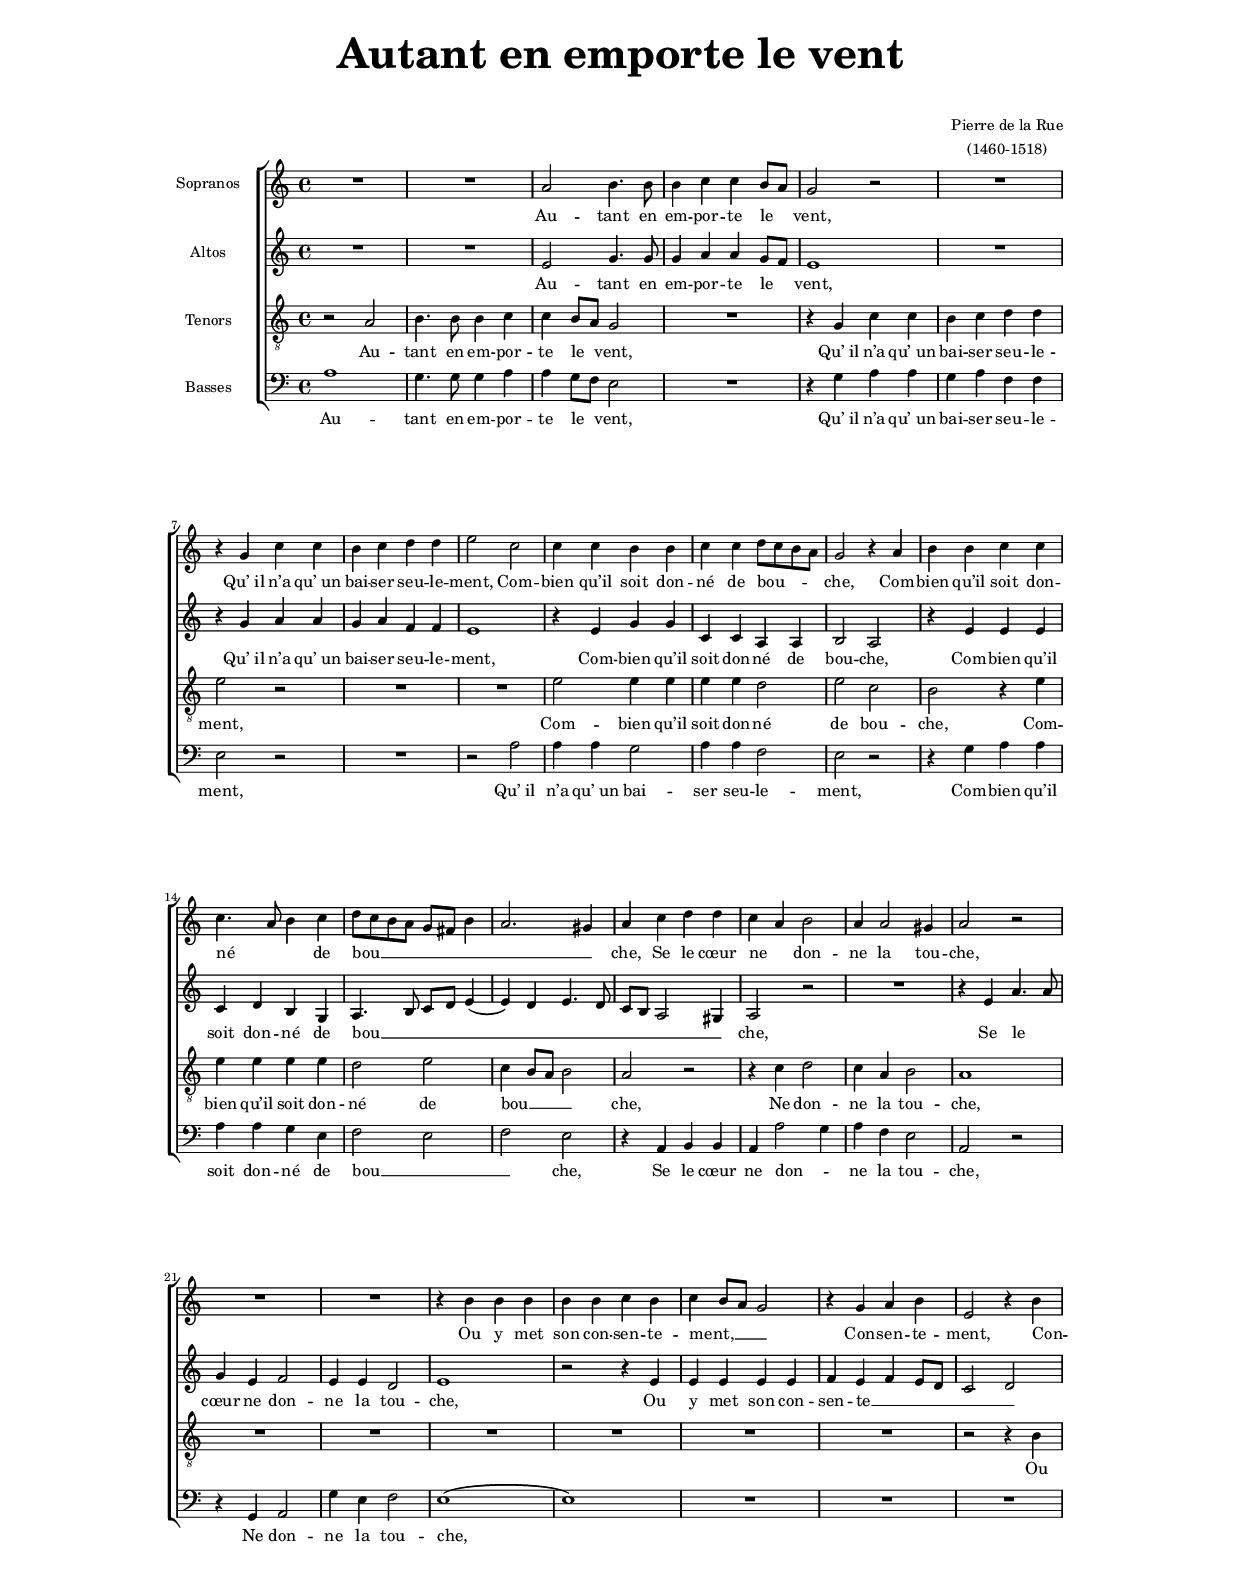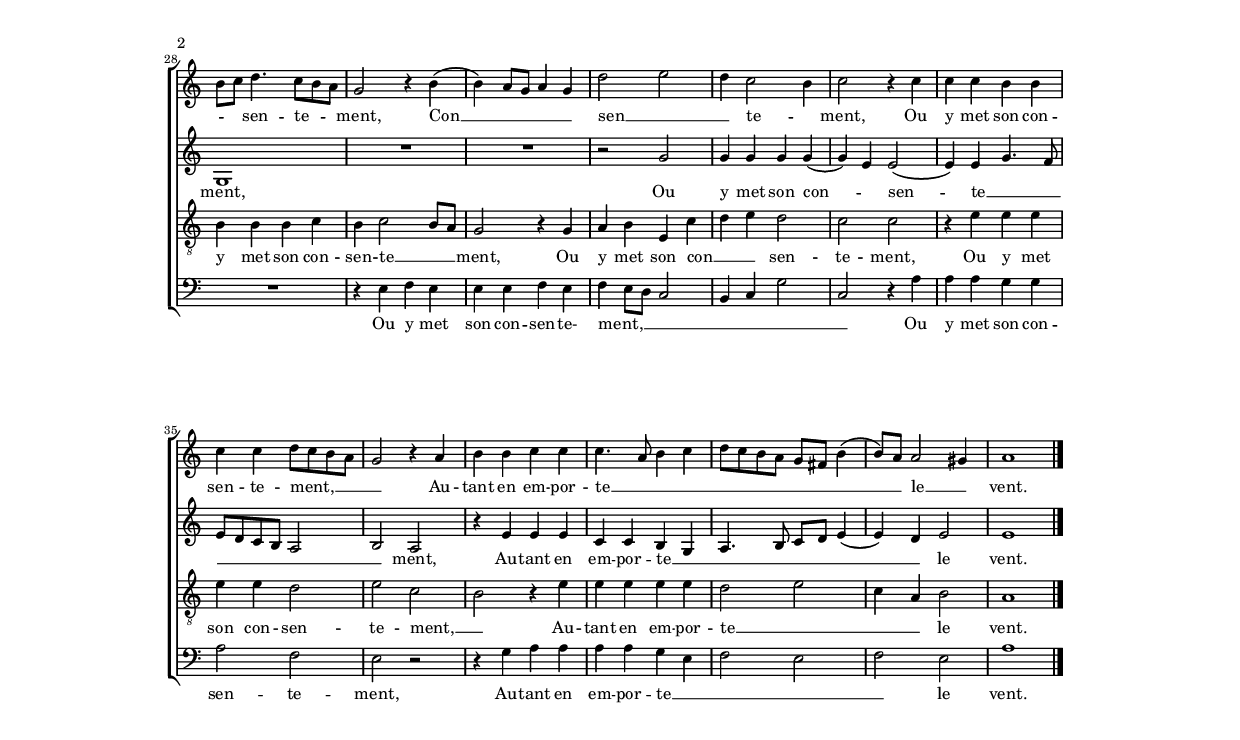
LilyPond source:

\version "2.12.1"

%---------------------------------------------------------------------------
%	COLLECTION DE CHOEURS
%	SANS ACCOMPAGNEMENT
%	Pour servir à l'étude du chant d'ensemble
%	dans les Conservatoires et Écoles de musique
%	Par F. A. GEVAERT
%	4e fascicule
%
%	Ed. Henry Lemoine et Cie
%	lastupdated = "2010/Apr/10"
%---------------------------------------------------------------------------

\paper {
	line-width = 15\cm 
	top-margin = 1.2\cm
	bottom-margin = 2.4\cm
	after-title-space = 4\cm
}

#(set-global-staff-size 13)
#(ly:set-option 'point-and-click #f)

%---------------------------------------------------------------------------
%	
%---------------------------------------------------------------------------

\header {
	title = \markup \center-column {
		\pad-markup #3 {
			\fontsize #+5
			"Autant en emporte le vent"
		}
	}
	composer = \markup {
		\pad-to-box #'(0 . 0) #'(0 . 5)
		\center-column {
			"Pierre de la Rue"
			"(1460-1518)"
		}
	}
	% meter = \markup {
		% \pad-to-box #'(0 . 0) #'(0 . 10) {  \bold \italic
			% "Allegretto  "
			% \upright \teeny ( \general-align #Y #DOWN \note #"4" #UP = 108 )
		% }
	% }
}

%---------------------------------------------------------------------------
%	
%---------------------------------------------------------------------------

global = {
	\time 4/4
	\key a \minor
	\override DynamicTextSpanner #'dash-period = #-1.0
	\override Score.Hairpin #'to-barline = ##f
}
print = {
	\autoBeamOff
	\dynamicUp
}
mid = {
	\tempo 4=130
}

% rit = \markup { \italic { Riten. } }
% rin = \markup { \italic { Rinf. } }
% solo = \markup { SOLO }
% coro = \markup { CHOEUR }
% resp = \markup { \musicglyph #"scripts.ufermata" }
% lie = \markup { \italic { lié } }
% plie = \markup { \dynamic p {  et lié } }
% pplie = \markup { \dynamic pp {  et lié } }
% Atem = \markup { A tempo }
% resp = \markup { \line { \musicglyph #"scripts.rcomma" \translate #'(-0.8 . 1.6) \musicglyph #"scripts.ufermata" } }
% endResp = \markup { \translate #'(5.5 . 0) { \musicglyph #"scripts.ufermata" } }

%---------------------------------------------------------------------------
%	NOTES
%---------------------------------------------------------------------------

Sop = \relative c'' {
	\set Staff.instrumentName = #"Sopranos "
	
	R1
	R1
	a2 b4. b8
	b4 c c b8[ a]
	g2 r
	R1
	
	r4 g c c
	b4 c d d
	e2 c
	c4 c b b
	c4 c d8[ c b a]
	g2 r4 a
	
	b4 b c c
	c4. a8 b4 c
	d8[ c b a] g[ fis] b4
	a2. gis4
	a4 c d d
	c4 a b2
	
	a4 a2 gis4
	a2 r
	R1
	R1
	r4 b b b
	b b c b
	
	c4 b8[ a] g2
	r4 g a b
	e,2 r4 b'
	b8[ c] d4. c8[ b a]
	g2 r4 b(
	b4) a8[ g] a4 g
	
	d'2 e
	d4 c2 b4
	c2 r4 c
	c4 c b b
	c c d8[ c b a]
	g2 r4 a
	
	b b c c
	c4. a8 b4 c
	d8[ c b a]
	g[ fis] b4(
	b8)[ a] a2 gis4
	a1
}
Alt = \relative c' {
	\set Staff.instrumentName = #"Altos "

	R1*2
	e2 g4. g8
	g4 a a g8[ f]
	e1
	R1
	
	r4 g a a
	g a f f
	e1
	r4 e g g
	c, c a a
	b2 a
	
	r4 e' e e
	c d b g
	a4. b8 c[ d] e4(
	e) d e4. d8
	c[ b] a2 gis4
	a2 r
	
	R1
	r4 e' a4. a8
	g4 e f2
	e4 e d2
	e1
	r2 r4 e
	
	e e e e
	f e f e8[ d]
	c2 d
	g,1
	R1*2
	
	r2 g'
	g4 g g g(
	g) e e2(
	e4) e g4. f8
	e[ d c b] a2
	b a
	
	r4 e' e e
	c c b g
	a4. b8 c[ d] e4(
	e) d e2
	e1
	\bar "|."
}

Ten = \relative c' {
	\set Staff.instrumentName = #"Tenors "	
	\clef "treble_8"

	r2 a
	b4. b8 b4 c
	c b8[ a] g2
	R1
	r4 g c c
	b c d d 
	
	e2 r
	R1*2
	e2 e4 e
	e e d2
	e c
	
	b r4 e
	e e e e
	d2 e
	c4 b8[ a] b2
	a r
	r4 c d2
	
	c4 a b2
	a1
	R1*4
	
	R1*2
	r2 r4 b
	b b b c
	b c2 b8[ a]
	g2 r4 g
	
	a b e, c'
	d e d2
	c c
	r4 e e e
	e e d2
	e c
	
	b2 r4 e
	e e e e
	d2 e
	c4 a b2
	a1 \bar "|."
}

Bas = \relative c {
	\set Staff.instrumentName = #"Basses "
	\clef bass
	
	a'1
	g4. g8 g4 a
	a g8[ f] e2
	R1
	r4 g a a
	g a f f
	
	e2 r
	R1
	r2 a
	a4 a g2
	a4 a f2
	e2 r
	
	r4 g a a
	a a g e
	f2 e
	f e
	r4 a, b b
	a a'2 g4
	
	a f e2
	a, r
	r4 g a2
	g'4 e f2
	e1(
	e)
	
	R1*4
	r4 e f e
	e e f e
	f e8[ d] c2
	b4 c g'2
	c, r4 a'4
	a a g g
	a2 f
	e r
	
	r4 g a a
	a a g e
	f2 e
	f e
	a1 \bar "|."
	
}

%---------------------------------------------------------------------------
%	LYRICS
%---------------------------------------------------------------------------

texteA = \lyricmode {
    Au -- tant en em -- por -- te le vent, 
    Qu’_il n’a qu’_un bai -- ser seu -- le -- ment, 
    Com -- bien qu’il soit don -- né de bou -- che, 
    Com -- bien qu’il soit don -- né _ _ de bou __ _ _ _ _ che, 
    Se le cœur ne _  don -- ne la tou -- che, 
    Ou y met son con -- sen -- te -- ment, __ _ _
	Con -- sen -- te -- ment,
	Con -- _  sen -- te -- ment,
	Con __ _  _  _  sen __ _  _  te -- _  ment,
    Ou y met son con -- sen -- te -- ment, __ _ 
    Au -- tant en em -- por -- te __ _  _  _  _  _  _ le __ _  vent. 
}

texteB = \lyricmode { 
    Au -- tant en em -- por -- te le vent, 
    Qu’_il n’a qu’_un bai -- ser seu -- le -- ment, 
    Com -- bien qu’il soit don -- né de bou -- che, 
    Com -- bien qu’il soit don -- né de bou __ _ _ _ _ _  _  _  _  _  che, 
    Se le _  cœur ne don -- ne la tou -- che, 
    Ou y met son con -- sen -- te __ _  _  _  _  ment,
    Ou y met son con -- _  sen -- te __ _  _  _  _  _  ment,
    Au -- tant en em -- por -- te __ _  _  _  _  _  _  le vent. 
}

texteC = \lyricmode {
    Au -- tant en em -- por -- te le vent, 
    Qu’_il n’a qu’_un bai -- ser seu -- le -- ment, 
    Com -- bien qu’il soit don -- né de bou -- che, 
    Com -- bien qu’il soit don -- né de bou __ _ _ che, 
    Ne don -- ne la tou -- che, 
    Ou y met son con -- sen -- te __ _ ment,
    Ou y met son con __ _ _ sen -- te -- ment,
    Ou y met son con -- sen -- te -- ment, __ _ 
    Au -- tant en em -- por -- te __ _ _ _ le vent. 
}

texteD = \lyricmode {
    Au -- tant en em -- por -- te le vent, 
    Qu’_il n’a qu’_un bai -- ser seu -- le -- ment, 
    Qu’_il n’a qu’_un bai -- ser seu -- le -- ment,
    Com -- bien qu’il soit don -- né de bou __ _ _ che, 
    Se le cœur ne don -- _ ne la tou -- che, 
	Ne don -- ne la tou -- che,
    Ou y met son con -- sen -- te- ment, __ _ _ _ _ _ _ 
    Ou y met son con -- sen -- te -- ment,
    Au -- tant en em -- por -- te __ _ _ _ _ le vent. 
}

%---------------------------------------------------------------------------
%	MIDI OUTPUT
%---------------------------------------------------------------------------

\score {
	<<
	\new Staff = "Sop" { \set Staff.midiInstrument = "oboe" \global \mid \Sop }
	\new Staff = "Alt" { \set Staff.midiInstrument = "clarinet" \global \mid \Alt }
	\new Staff = "Ten" { \set Staff.midiInstrument = "french horn" \global \mid \Ten }
	\new Staff = "Bas" { \set Staff.midiInstrument = "bassoon" \global \mid \Bas }
	>>
	\midi { \context { \Voice \remove "Dynamic_performer" } }
}

%---------------------------------------------------------------------------
%	SHEET OUTPUT
%---------------------------------------------------------------------------

\score {
	\new ChoirStaff <<
		\new Voice << \global \print \Sop >> 
		\addlyrics { \texteA }
		\new Voice << \global \print \Alt >>
		\addlyrics { \texteB }
		\new Voice << \global \print \Ten >>
		\addlyrics { \texteC }
		\new Voice << \global \print \Bas >>
		\addlyrics { \texteD }
	>>
	\layout  { }
}

